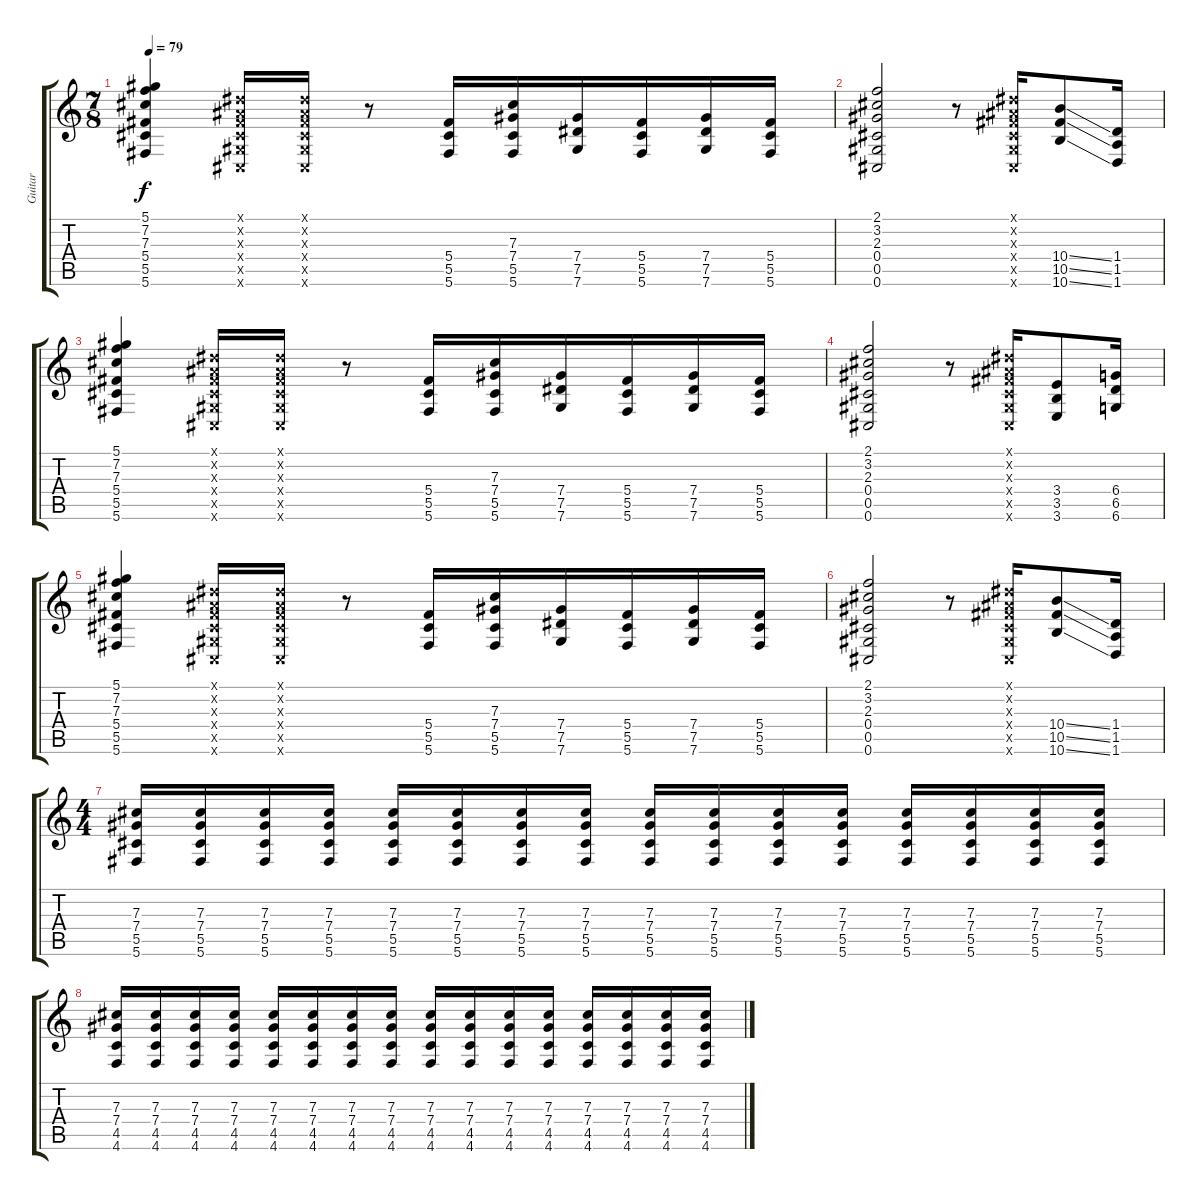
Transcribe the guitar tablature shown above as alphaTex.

\track ("Guitar" "Guitar") {instrument distortionguitar}
\staff {score tabs}
\tuning (Eb4 Bb3 Gb3 Db3 Ab2 Db2) {hide}
\ts (7 8)
\tempo 79
\clef g2
\ks c
(5.1 7.2 7.3 5.4 5.5 5.6).4{dy f instrument distortionguitar} (0.1{x} 0.2{x} 0.3{x} 0.4{x} 0.5{x} 0.6{x}).16 (0.1{x} 0.2{x} 0.3{x} 0.4{x} 0.5{x} 0.6{x}).16 r.8 (5.4 5.5 5.6).16 (7.3 7.4 5.5 5.6).16 (7.4 7.5 7.6).16 (5.4 5.5 5.6).16 (7.4 7.5 7.6).16 (5.4 5.5 5.6).16 |
(2.1 3.2 2.3 0.4 0.5 0.6).2 r.8 (0.1{x} 0.2{x} 0.3{x} 0.4{x} 0.5{x} 0.6{x}).16 (10.4{ss} 10.5{ss} 10.6{ss}).8 (1.4 1.5 1.6).16 |
(5.1 7.2 7.3 5.4 5.5 5.6).4{instrument distortionguitar} (0.1{x} 0.2{x} 0.3{x} 0.4{x} 0.5{x} 0.6{x}).16 (0.1{x} 0.2{x} 0.3{x} 0.4{x} 0.5{x} 0.6{x}).16 r.8 (5.4 5.5 5.6).16 (7.3 7.4 5.5 5.6).16 (7.4 7.5 7.6).16 (5.4 5.5 5.6).16 (7.4 7.5 7.6).16 (5.4 5.5 5.6).16 |
(2.1 3.2 2.3 0.4 0.5 0.6).2 r.8 (0.1{x} 0.2{x} 0.3{x} 0.4{x} 0.5{x} 0.6{x}).16 (3.4 3.5 3.6).8 (6.4 6.5 6.6).16 |
(5.1 7.2 7.3 5.4 5.5 5.6).4{instrument distortionguitar} (0.1{x} 0.2{x} 0.3{x} 0.4{x} 0.5{x} 0.6{x}).16 (0.1{x} 0.2{x} 0.3{x} 0.4{x} 0.5{x} 0.6{x}).16 r.8 (5.4 5.5 5.6).16 (7.3 7.4 5.5 5.6).16 (7.4 7.5 7.6).16 (5.4 5.5 5.6).16 (7.4 7.5 7.6).16 (5.4 5.5 5.6).16 |
(2.1 3.2 2.3 0.4 0.5 0.6).2 r.8 (0.1{x} 0.2{x} 0.3{x} 0.4{x} 0.5{x} 0.6{x}).16 (10.4{ss} 10.5{ss} 10.6{ss}).8 (1.4 1.5 1.6).16 |
\ts (4 4)
(7.3 7.4 5.5 5.6).16{instrument distortionguitar} (7.3 7.4 5.5 5.6).16 (7.3 7.4 5.5 5.6).16 (7.3 7.4 5.5 5.6).16 (7.3 7.4 5.5 5.6).16 (7.3 7.4 5.5 5.6).16 (7.3 7.4 5.5 5.6).16 (7.3 7.4 5.5 5.6).16 (7.3 7.4 5.5 5.6).16 (7.3 7.4 5.5 5.6).16 (7.3 7.4 5.5 5.6).16 (7.3 7.4 5.5 5.6).16 (7.3 7.4 5.5 5.6).16 (7.3 7.4 5.5 5.6).16 (7.3 7.4 5.5 5.6).16 (7.3 7.4 5.5 5.6).16 |
(7.3 7.4 4.5 4.6).16 (7.3 7.4 4.5 4.6).16 (7.3 7.4 4.5 4.6).16 (7.3 7.4 4.5 4.6).16 (7.3 7.4 4.5 4.6).16 (7.3 7.4 4.5 4.6).16 (7.3 7.4 4.5 4.6).16 (7.3 7.4 4.5 4.6).16 (7.3 7.4 4.5 4.6).16 (7.3 7.4 4.5 4.6).16 (7.3 7.4 4.5 4.6).16 (7.3 7.4 4.5 4.6).16 (7.3 7.4 4.5 4.6).16 (7.3 7.4 4.5 4.6).16 (7.3 7.4 4.5 4.6).16 (7.3 7.4 4.5 4.6).16
